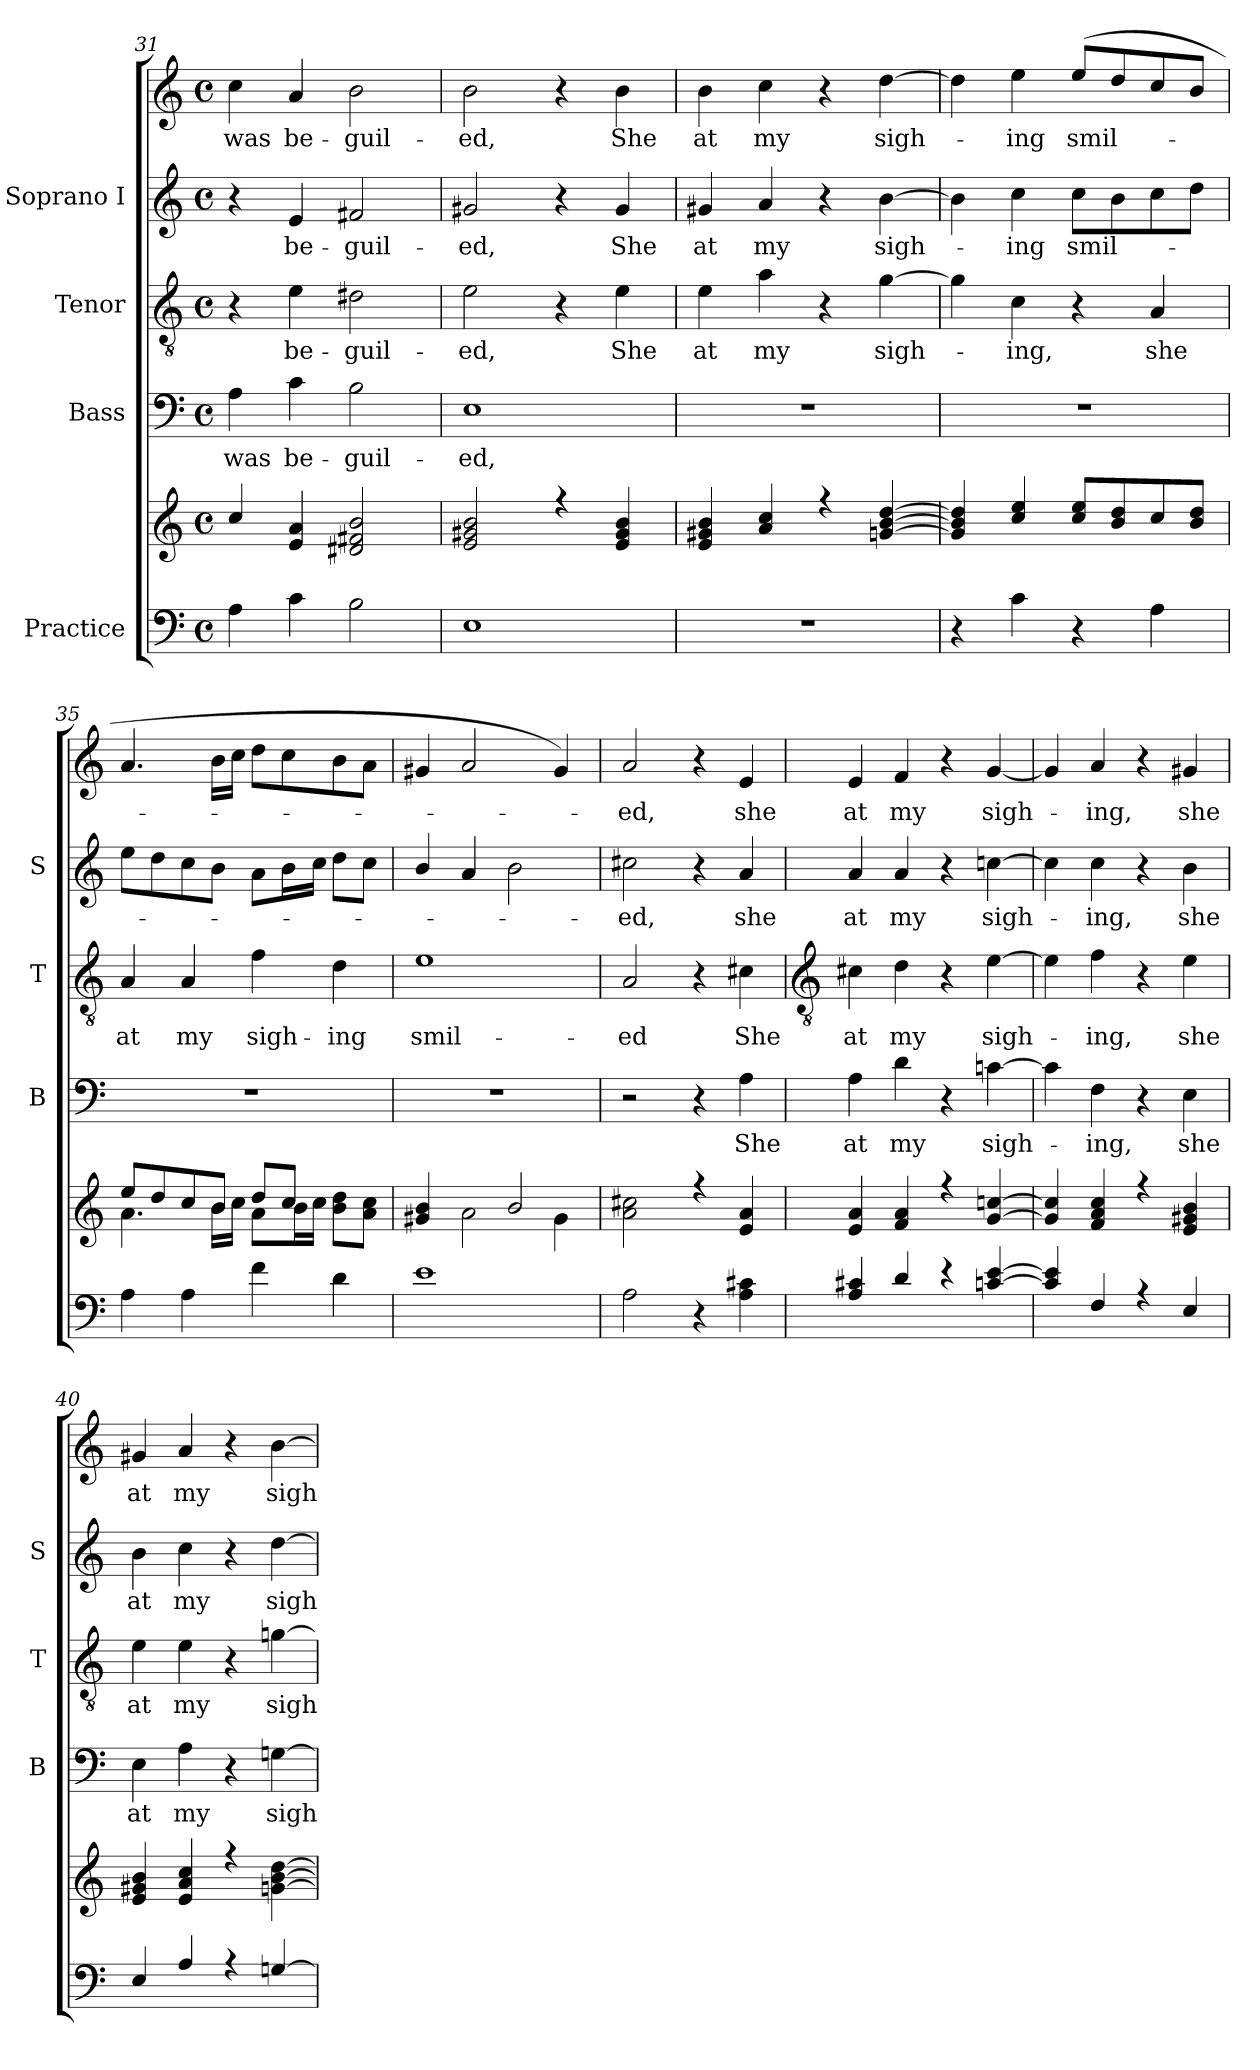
**kern	**kern	**kern	**text	**kern	**text	**kern	**text	**kern	**text
*part4	*part4	*part3	*part3	*part2	*part2	*part1	*part1	*part1	*part1
*staff6	*staff5	*staff4	*staff4	*staff3	*staff3	*staff2	*staff2	*staff1	*staff1
*I"Practice	*	*I"Bass	*	*I"Tenor	*	*I"Soprano I	*	*	*
*	*	*I'B	*	*I'T	*	*I'S	*	*	*
!!LO:LB:g=z
*clefF4	*clefG2	*clefF4	*	*clefGv2	*	*clefG2	*	*clefG2	*
*k[]	*k[]	*k[]	*	*k[]	*	*k[]	*	*k[]	*
*C:	*C:	*C:	*	*C:	*	*C:	*	*C:	*
*M4/4	*M4/4	*M4/4	*	*M4/4	*	*M4/4	*	*M4/4	*
*met(c)	*met(c)	*met(c)	*	*met(c)	*	*met(c)	*	*met(c)	*
=31	=31	=31	=31	=31	=31	=31	=31	=31	=31
*	*^	*	*	*	*	*	*	*	*
!	!	!	!	!LO:LY:b	!	!	!	!	!	!LO:LY:b
4A	4cc/	1ryy	4A	was	4r	.	4r	.	4cc\	was
!	!	!	!	!LO:LY:b	!	!LO:LY:b	!	!LO:LY:b	!	!LO:LY:b
4c	4e 4a	.	4c	be-	4e	be-	4e	-be-	4a	be-
!	!	!	!	!LO:LY:b	!	!LO:LY:b	!	!LO:LY:b	!	!LO:LY:b
2B	2d#X 2f#X 2b	.	2B	-guil-	2d#X	-guil-	2f#X	-guil-	2b	-guil-
=32	=32	=32	=32	=32	=32	=32	=32	=32	=32	=32
!	!	!	!	!LO:LY:b	!	!LO:LY:b	!	!LO:LY:b	!	!LO:LY:b
1E	2e 2g#X 2b	1ryy	1E	-ed,	2e	-ed,	2g#X	ed,	2b	-ed,
.	4r	.	.	.	4r	.	4r	.	4r	.
!	!	!	!	!	!	!LO:LY:b	!	!LO:LY:b	!	!LO:LY:b
.	4e 4g# 4b	.	.	.	4e	She	4g#	She	4b	She
=33	=33	=33	=33	=33	=33	=33	=33	=33	=33	=33
!	!	!	!	!	!	!LO:LY:b	!	!LO:LY:b	!	!LO:LY:b
1r	4e 4g#X 4b	1ryy	1r	.	4e	at	4g#X	at	4b	at
!	!	!	!	!	!	!LO:LY:b	!	!LO:LY:b	!	!LO:LY:b
.	4a 4cc	.	.	.	4a	my	4a	my	4cc	my
.	4r	.	.	.	4r	.	4r	.	4r	.
!	!	!	!	!	!	!LO:LY:b	!	!LO:LY:b	!	!LO:LY:b
.	[4gn [4b [4dd	.	.	.	[4g	sigh-	[4b	sigh-	[4dd	sigh-
=34	=34	=34	=34	=34	=34	=34	=34	=34	=34	=34
4r	4g] 4b] 4dd]	1ryy	1r	.	4g]	.	4b]	.	4dd]	.
!	!	!	!	!	!	!LO:LY:b	!	!LO:LY:b	!	!LO:LY:b
4c\	4cc 4ee	.	.	.	4c\	ing,	4cc	ing	4ee	ing
!	!	!	!	!	!	!	!	!LO:LY:b	!	!LO:LY:b
4r	8cc 8eeL	.	.	.	4r	.	8ccL	smil-	(>8eeL	smil-
.	8b/ 8dd/	.	.	.	.	.	8b	.	8dd/	.
!	!	!	!	!	!	!LO:LY:b	!	!	!	!
4A	8cc	.	.	.	4A	she	8cc	.	8cc	.
.	8b 8ddJ	.	.	.	.	.	8ddJ	.	8bJ	.
=35	=35	=35	=35	=35	=35	=35	=35	=35	=35	=35
!	!	!	!	!	!	!LO:LY:b	!	!	!	!
4A	4.a\	8ee/L	1r	.	4A	at	8eeL	.	4.a	.
.	.	8dd/	.	.	.	.	8dd	.	.	.
!	!	!	!	!	!	!LO:LY:b	!	!	!	!
4A	.	8cc/	.	.	4A	my	8cc	.	.	.
.	16b\LL	8b/J	.	.	.	.	8bJ	.	16bLL	.
.	16cc\JJ	.	.	.	.	.	.	.	16ccJJ	.
!	!	!	!	!	!	!LO:LY:b	!	!	!	!
4f	8dd/L	8a\L	.	.	4f	sigh-	8aL	.	8ddL	.
.	8cc/J	16b\L	.	.	.	.	16bL	.	8cc	.
.	.	16cc\JJ	.	.	.	.	16ccJJ	.	.	.
!	!	!	!	!	!	!LO:LY:b	!	!	!	!
4d	8b 8ddL	4ryy	.	.	4d	-ing	8ddL	.	8b	.
.	8a 8ccJ	.	.	.	.	.	8ccJ	.	8aJ	.
=36	=36	=36	=36	=36	=36	=36	=36	=36	=36	=36
!	!	!	!	!	!	!LO:LY:b	!	!	!	!
1e	4g#X 4b	2ryy	1r	.	1e	smil-	4b/	.	4g#X	.
.	2a\	.	.	.	.	.	4a	.	2a	.
.	.	2b/	.	.	.	.	2b	.	.	.
.	4g#\	.	.	.	.	.	.	.	4g#)	.
=37	=37	=37	=37	=37	=37	=37	=37	=37	=37	=37
!	!	!	!	!	!	!LO:LY:b	!	!LO:LY:b	!	!LO:LY:b
2A	2a\ 2cc#X\	1ryy	2r	.	2A	-ed	2cc#X\	ed,	2a	ed,
4r	4r	.	4r	.	4r	.	4r	.	4r	.
!	!	!	!	!LO:LY:b	!	!LO:LY:b	!	!LO:LY:b	!	!LO:LY:b
4A 4c#X	4e 4a	.	4A	She	4c#X	She	4a	she	4e	she
!!LO:LB:g=z
=38	=38	=38	=38	=38	=38	=38	=38	=38	=38	=38
*	*	*	*	*	*clefGv2	*	*	*	*	*
*^	*	*	*	*	*	*	*	*	*	*
!	!	!	!	!	!LO:LY:b	!	!LO:LY:b	!	!LO:LY:b	!	!LO:LY:b
4A 4c#X	1ryy	4e 4a	1ryy	4A	at	4c#X	at	4a	at	4e	at
!	!	!	!	!	!LO:LY:b	!	!LO:LY:b	!	!LO:LY:b	!	!LO:LY:b
4d	.	4f 4a	.	4d	my	4d	my	4a	my	4f	my
4r	.	4r	.	4r	.	4r	.	4r	.	4r	.
!	!	!	!	!	!LO:LY:b	!	!LO:LY:b	!	!LO:LY:b	!	!LO:LY:b
[4cn [4e	.	[4g [4ccn	.	[4cn	sigh-	[4e	sigh-	[4ccn\	sigh-	[4g	sigh-
=39	=39	=39	=39	=39	=39	=39	=39	=39	=39	=39	=39
4c] 4e]	1ryy	4g] 4cc]	1ryy	4c]	.	4e]	.	4cc\]	.	4g]	.
!	!	!	!	!	!LO:LY:b	!	!LO:LY:b	!	!LO:LY:b	!	!LO:LY:b
4F	.	4f 4a 4cc	.	4F	ing,	4f	ing,	4cc\	ing,	4a	ing,
4r	.	4r	.	4r	.	4r	.	4r	.	4r	.
!	!	!	!	!	!LO:LY:b	!	!LO:LY:b	!	!LO:LY:b	!	!LO:LY:b
4E	.	4e 4g#X 4b	.	4E	she	4e	she	4b	she	4g#X	she
=40	=40	=40	=40	=40	=40	=40	=40	=40	=40	=40	=40
!	!	!	!	!	!LO:LY:b	!	!LO:LY:b	!	!LO:LY:b	!	!LO:LY:b
4E	1ryy	4e 4g#X 4b	1ryy	4E	at	4e	at	4b	at	4g#X	at
!	!	!	!	!	!LO:LY:b	!	!LO:LY:b	!	!LO:LY:b	!	!LO:LY:b
4A	.	4e 4a 4cc	.	4A	my	4e	my	4cc	my	4a	my
4r	.	4r	.	4r	.	4r	.	4r	.	4r	.
!	!	!	!	!	!LO:LY:b	!	!LO:LY:b	!	!LO:LY:b	!	!LO:LY:b
[4Gn	.	[4gn\ [4b\ [4dd\	.	[4Gn	sigh-	[4gn	sigh-	[4dd	sigh-	[4b	sigh-
*v	*v	*	*	*	*	*	*	*	*	*	*
*	*v	*v	*	*	*	*	*	*	*	*
=	=	=	=	=	=	=	=	=	=
*-	*-	*-	*-	*-	*-	*-	*-	*-	*-
